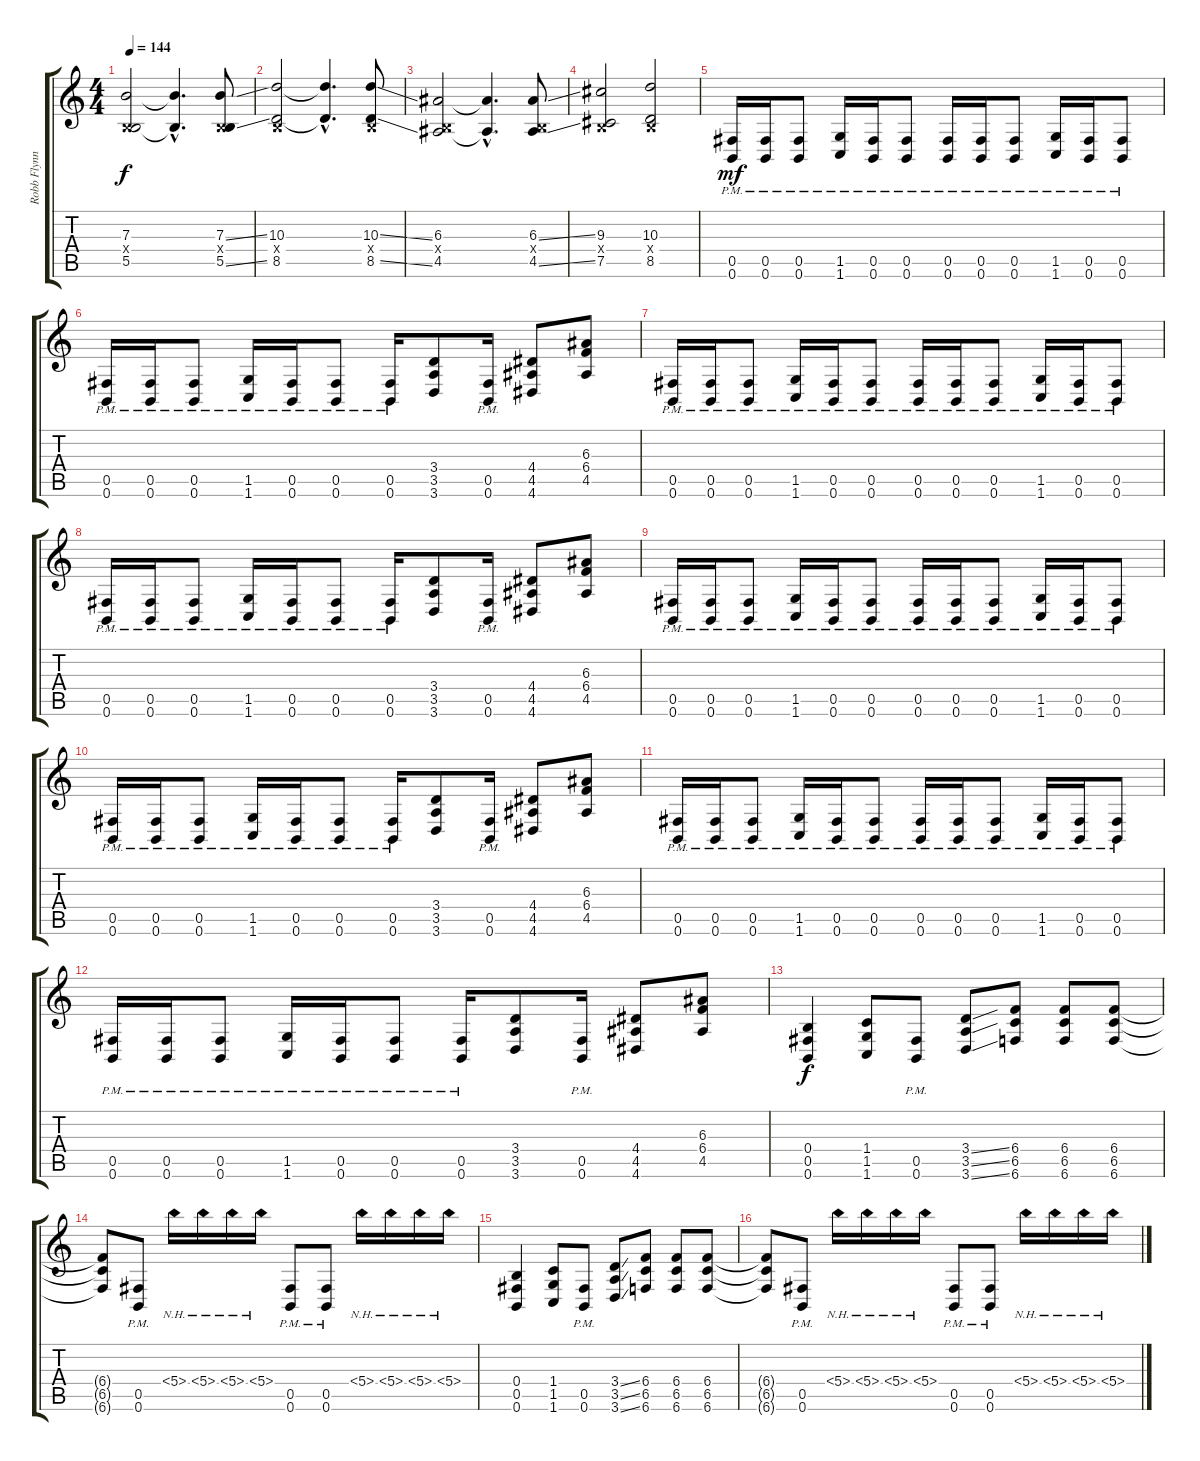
\track ("Robb Flynn" "Robb Flynn") {instrument distortionguitar}
\staff {score tabs}
\tuning (Db4 Ab3 E3 B2 Gb2 B1) {hide}
\ts (4 4)
\tempo 144
\clef g2
\ks c
(7.3 0.4{x} 5.5).2{dy f} (7.3{hac t} 5.5{hac t}).4{d} (7.3{ss} 0.4{x} 5.5{ss}).8 |
(10.3 0.4{x} 8.5).2 (10.3{hac t} 8.5{hac t}).4{d} (10.3{ss} 0.4{x} 8.5{ss}).8 |
(6.3 0.4{x} 4.5).2 (6.3{hac t} 4.5{hac t}).4{d} (6.3{ss} 0.4{x} 4.5{ss}).8 |
(9.3 0.4{x} 7.5).2 (10.3 0.4{x} 8.5).2 |
(0.5{pm} 0.6{pm}).16{dy mf} (0.5{pm} 0.6{pm}).16 (0.5{pm} 0.6{pm}).8 (1.5{pm} 1.6{pm}).16 (0.5{pm} 0.6{pm}).16 (0.5{pm} 0.6{pm}).8 (0.5{pm} 0.6{pm}).16 (0.5{pm} 0.6{pm}).16 (0.5{pm} 0.6{pm}).8 (1.5{pm} 1.6{pm}).16 (0.5{pm} 0.6{pm}).16 (0.5{pm} 0.6{pm}).8 |
(0.5{pm} 0.6{pm}).16 (0.5{pm} 0.6{pm}).16 (0.5{pm} 0.6{pm}).8 (1.5{pm} 1.6{pm}).16 (0.5{pm} 0.6{pm}).16 (0.5{pm} 0.6{pm}).8 (0.5{pm} 0.6{pm}).16 (3.4 3.5 3.6).8 (0.5{pm} 0.6{pm}).16 (4.4 4.5 4.6).8 (6.3 6.4 4.5).8 |
(0.5{pm} 0.6{pm}).16 (0.5{pm} 0.6{pm}).16 (0.5{pm} 0.6{pm}).8 (1.5{pm} 1.6{pm}).16 (0.5{pm} 0.6{pm}).16 (0.5{pm} 0.6{pm}).8 (0.5{pm} 0.6{pm}).16 (0.5{pm} 0.6{pm}).16 (0.5{pm} 0.6{pm}).8 (1.5{pm} 1.6{pm}).16 (0.5{pm} 0.6{pm}).16 (0.5{pm} 0.6{pm}).8 |
(0.5{pm} 0.6{pm}).16 (0.5{pm} 0.6{pm}).16 (0.5{pm} 0.6{pm}).8 (1.5{pm} 1.6{pm}).16 (0.5{pm} 0.6{pm}).16 (0.5{pm} 0.6{pm}).8 (0.5{pm} 0.6{pm}).16 (3.4 3.5 3.6).8 (0.5{pm} 0.6{pm}).16 (4.4 4.5 4.6).8 (6.3 6.4 4.5).8 |
(0.5{pm} 0.6{pm}).16 (0.5{pm} 0.6{pm}).16 (0.5{pm} 0.6{pm}).8 (1.5{pm} 1.6{pm}).16 (0.5{pm} 0.6{pm}).16 (0.5{pm} 0.6{pm}).8 (0.5{pm} 0.6{pm}).16 (0.5{pm} 0.6{pm}).16 (0.5{pm} 0.6{pm}).8 (1.5{pm} 1.6{pm}).16 (0.5{pm} 0.6{pm}).16 (0.5{pm} 0.6{pm}).8 |
(0.5{pm} 0.6{pm}).16 (0.5{pm} 0.6{pm}).16 (0.5{pm} 0.6{pm}).8 (1.5{pm} 1.6{pm}).16 (0.5{pm} 0.6{pm}).16 (0.5{pm} 0.6{pm}).8 (0.5{pm} 0.6{pm}).16 (3.4 3.5 3.6).8 (0.5{pm} 0.6{pm}).16 (4.4 4.5 4.6).8 (6.3 6.4 4.5).8 |
(0.5{pm} 0.6{pm}).16 (0.5{pm} 0.6{pm}).16 (0.5{pm} 0.6{pm}).8 (1.5{pm} 1.6{pm}).16 (0.5{pm} 0.6{pm}).16 (0.5{pm} 0.6{pm}).8 (0.5{pm} 0.6{pm}).16 (0.5{pm} 0.6{pm}).16 (0.5{pm} 0.6{pm}).8 (1.5{pm} 1.6{pm}).16 (0.5{pm} 0.6{pm}).16 (0.5{pm} 0.6{pm}).8 |
(0.5{pm} 0.6{pm}).16 (0.5{pm} 0.6{pm}).16 (0.5{pm} 0.6{pm}).8 (1.5{pm} 1.6{pm}).16 (0.5{pm} 0.6{pm}).16 (0.5{pm} 0.6{pm}).8 (0.5{pm} 0.6{pm}).16 (3.4 3.5 3.6).8 (0.5{pm} 0.6{pm}).16 (4.4 4.5 4.6).8 (6.3 6.4 4.5).8 |
(0.4 0.5 0.6).4{dy f} (1.4 1.5 1.6).8 (0.5{pm} 0.6{pm}).8 (3.4{ss} 3.5{ss} 3.6{ss}).8 (6.4 6.5 6.6).8 (6.4 6.5 6.6).8 (6.4 6.5 6.6).8 |
(6.4{t} 6.5{t} 6.6{t}).8 (0.5{pm} 0.6{pm}).8 5.4{nh}.16 5.4{nh}.16 5.4{nh}.16 5.4{nh}.16 (0.5{pm} 0.6{pm}).8 (0.5{pm} 0.6{pm}).8 5.4{nh}.16 5.4{nh}.16 5.4{nh}.16 5.4{nh}.16 |
(0.4 0.5 0.6).4 (1.4 1.5 1.6).8 (0.5{pm} 0.6{pm}).8 (3.4{ss} 3.5{ss} 3.6{ss}).8 (6.4 6.5 6.6).8 (6.4 6.5 6.6).8 (6.4 6.5 6.6).8 |
(6.4{t} 6.5{t} 6.6{t}).8 (0.5{pm} 0.6{pm}).8 5.4{nh}.16 5.4{nh}.16 5.4{nh}.16 5.4{nh}.16 (0.5{pm} 0.6{pm}).8 (0.5{pm} 0.6{pm}).8 5.4{nh}.16 5.4{nh}.16 5.4{nh}.16 5.4{nh}.16
